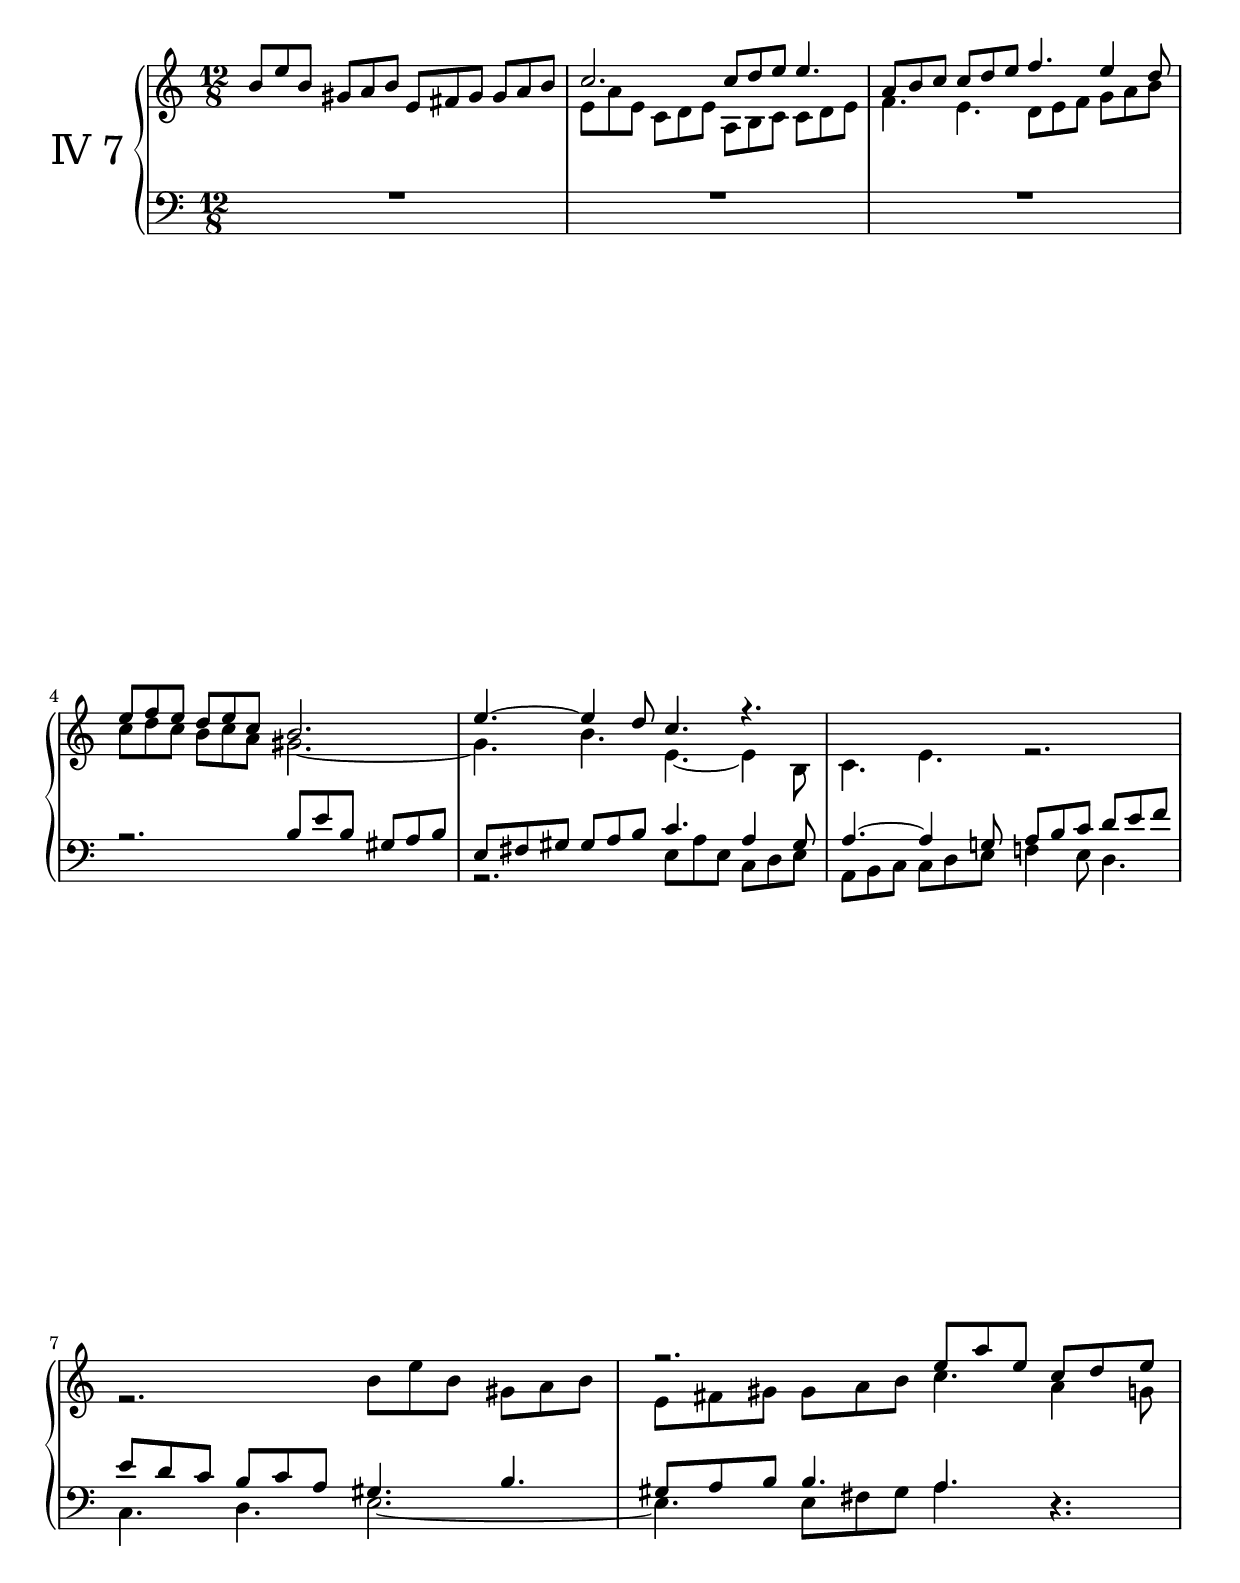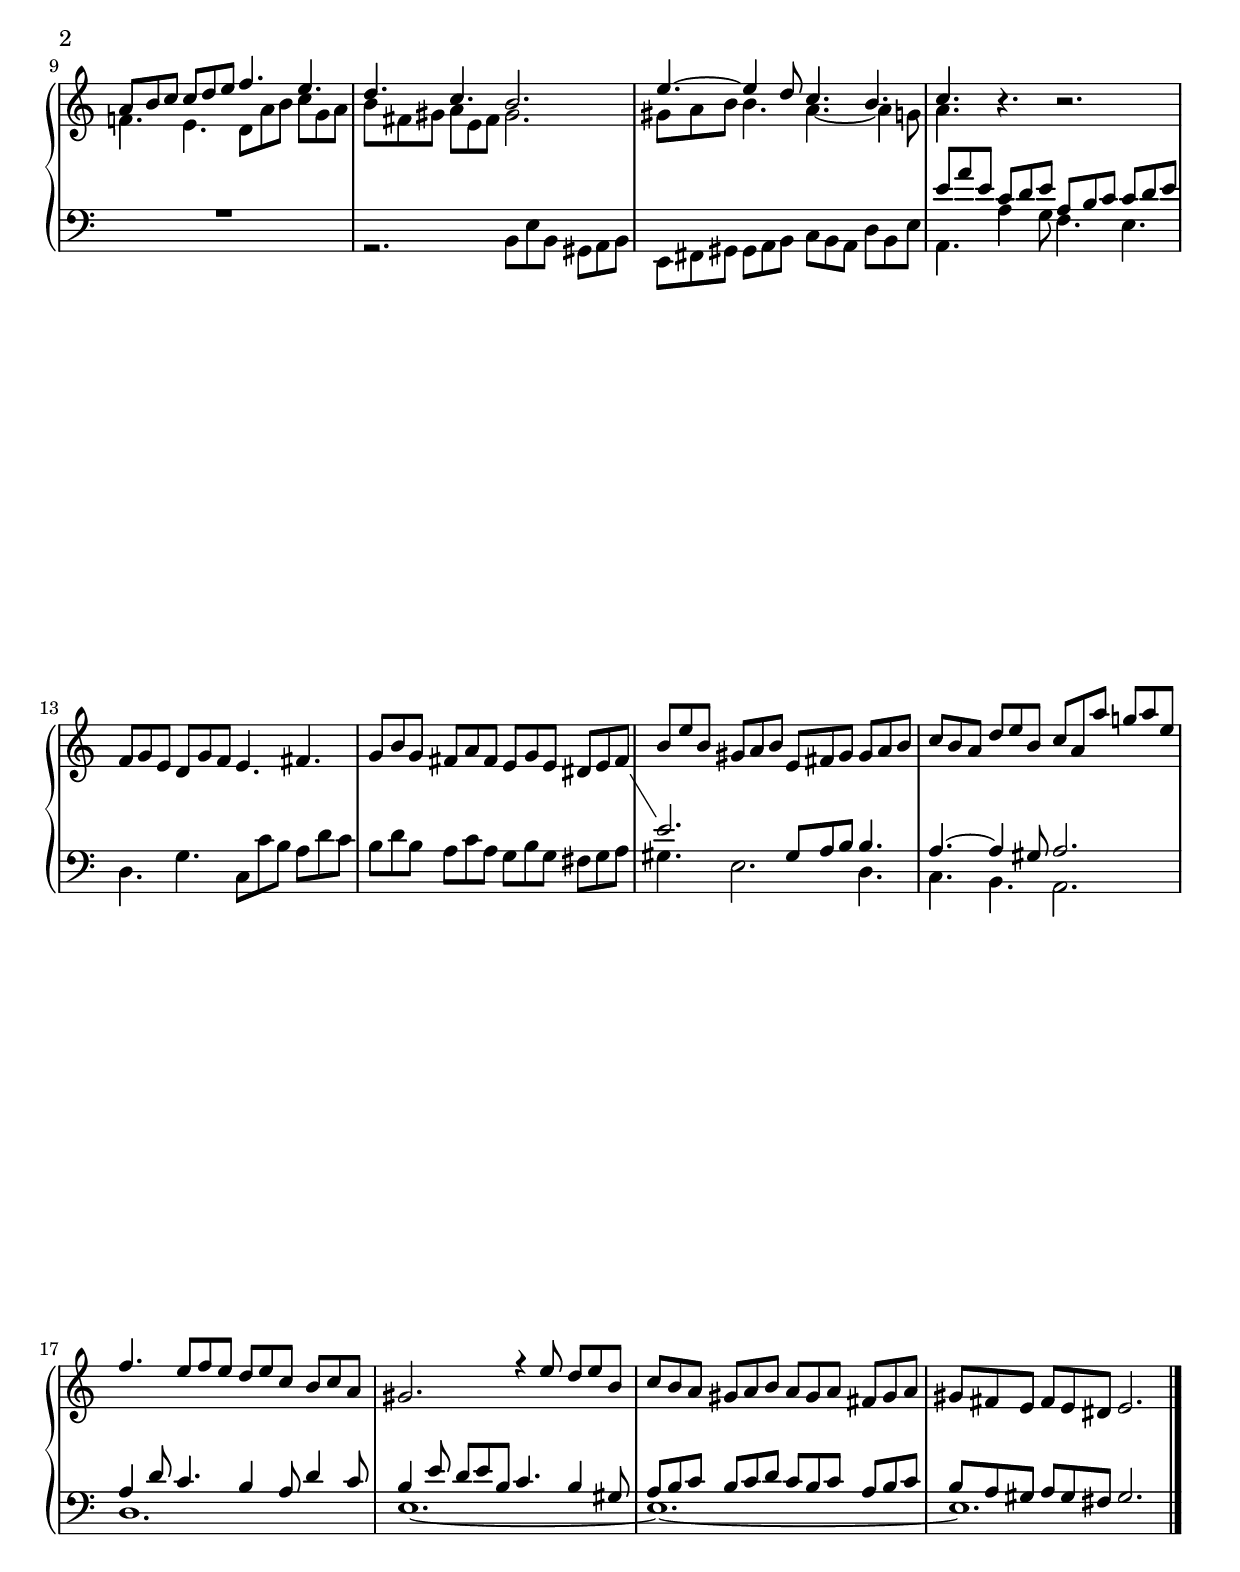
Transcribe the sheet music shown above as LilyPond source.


soprvii = \relative c''
{
	\time 12/8
	b8 e b gis a b e, fis gis gis a b |
	c2. c8 d e e4. |
	a,8 b c c d e f4. e4 d8 |
	e f e d e c b2. |
	e4. ~ e4 d8 c4. r |
	s1. |
	s1. |
	r2. e8 a e c d e | \pageBreak
	a, b c c d e f4. e | \noPageBreak
	d c b2. | \noPageBreak
	e4. ~ e4 d8 c4. b | \noPageBreak
	c b4.\rest b2.\rest | \noPageBreak
	s1. |  \noPageBreak
	s1. |  \noPageBreak
	b8 e b gis a b e, fis gis gis a b | \noPageBreak
	c b a d e b c a a' g a e | \noPageBreak
	f4. e8 f e d e c b c a | \noPageBreak
	gis2. r4 e'8 d e b | \noPageBreak
	c b a gis a b a gis a fis gis a | \noPageBreak
	gis fis e fis e dis e2. | \noPageBreak
	\bar "|."
}

altovii = \relative c'
{
	\showStaffSwitch
	s1. |
	e8 a e c d e a, b c c d e |
	f4. e d8 e f g a b |
	c d c b c a gis2. ~ |
	gis4. b e, ~ e4 b8 |
	c4. e r2. |
	r b'8 e b gis a b |
	e, fis gis gis a b c4. a4 g8 |
	f4. e d8 a' b c g a |
	b fis gis a e fis gis2. |
	gis8 a b b4. a ~ a4 g8 |
	a4. s s2. |
}

tenorvii = \relative c'
{
	\showStaffSwitch
	\clef bass
	R1. |
	R1. |
	R1. |
	r2. b8 e b gis a b |
	e, fis gis gis a b c4. a4 gis8 |
	a4. ~ a4 g8 a b c d e f |
	e d c b c a gis4. b |
	gis8 a b b4. a r |
	R1. |
	s1. |
	s1. |
	e'8 a e c d e a, b c c d e |
	\change Staff = "up"
	\voiceTwo
	\stemNeutral
	f g e d g f e4. fis |
	g8 b g fis a fis e g e dis e fis |
	\change Staff = "down"
	\voiceOne
	e2. gis,8 a b b4. |
	a4. ~ a4 gis8 a2. |
	a4 d8 c4. b4 a8 d4 c8 |
	b4 e8 d e b c4. b4 gis8 |
	a b c b c d c b c a b c |
	b a gis a gis fis gis2. |
}

bassvii = \relative c
{
	R1. |
	R1. |
	R1. |
	s1. |
	r2. e8 a e c d e |
	a, b c c d e f4 e8 d4. |
	c d e2. ~ |
	e4. e8 fis gis a4. r |
	R1. |
	r2. b,8 e b gis a b |
	e, fis gis gis a b c b a d b e |
	a,4. a'4 g8 f4. e |
	d g c,8 c' b a d c |
	b d b a c a g b g fis g a |
	gis4. e2. d4. |
	c b a2. |
	d1. |
	e1. ~|
	e1. ~|
	e1. |
}

\include "merge.ly"
\score
{
	\new PianoStaff <<
		\accidentalStyle "piano"

		\set PianoStaff.instrumentName = # "Ⅳ 7"
		\new Staff = "up" << { \soprvii } \\ {\altovii} >>
		\new Staff = "down" << {\tenorvii } \\ {\bassvii} >>
	>>
	\layout 
	{
		\context { \PianoStaff \override InstrumentName #'font-size = #5  }
		\context { \Staff \consists #merge-rests-engraver }
		\context { \Staff \consists #merge-mmrests-engraver }
		\context 
		{
			\Score
			\override SpacingSpanner.common-shortest-duration = #(ly:make-moment 1/4)
		}
	}
	\midi {\tempo 4=100}
}